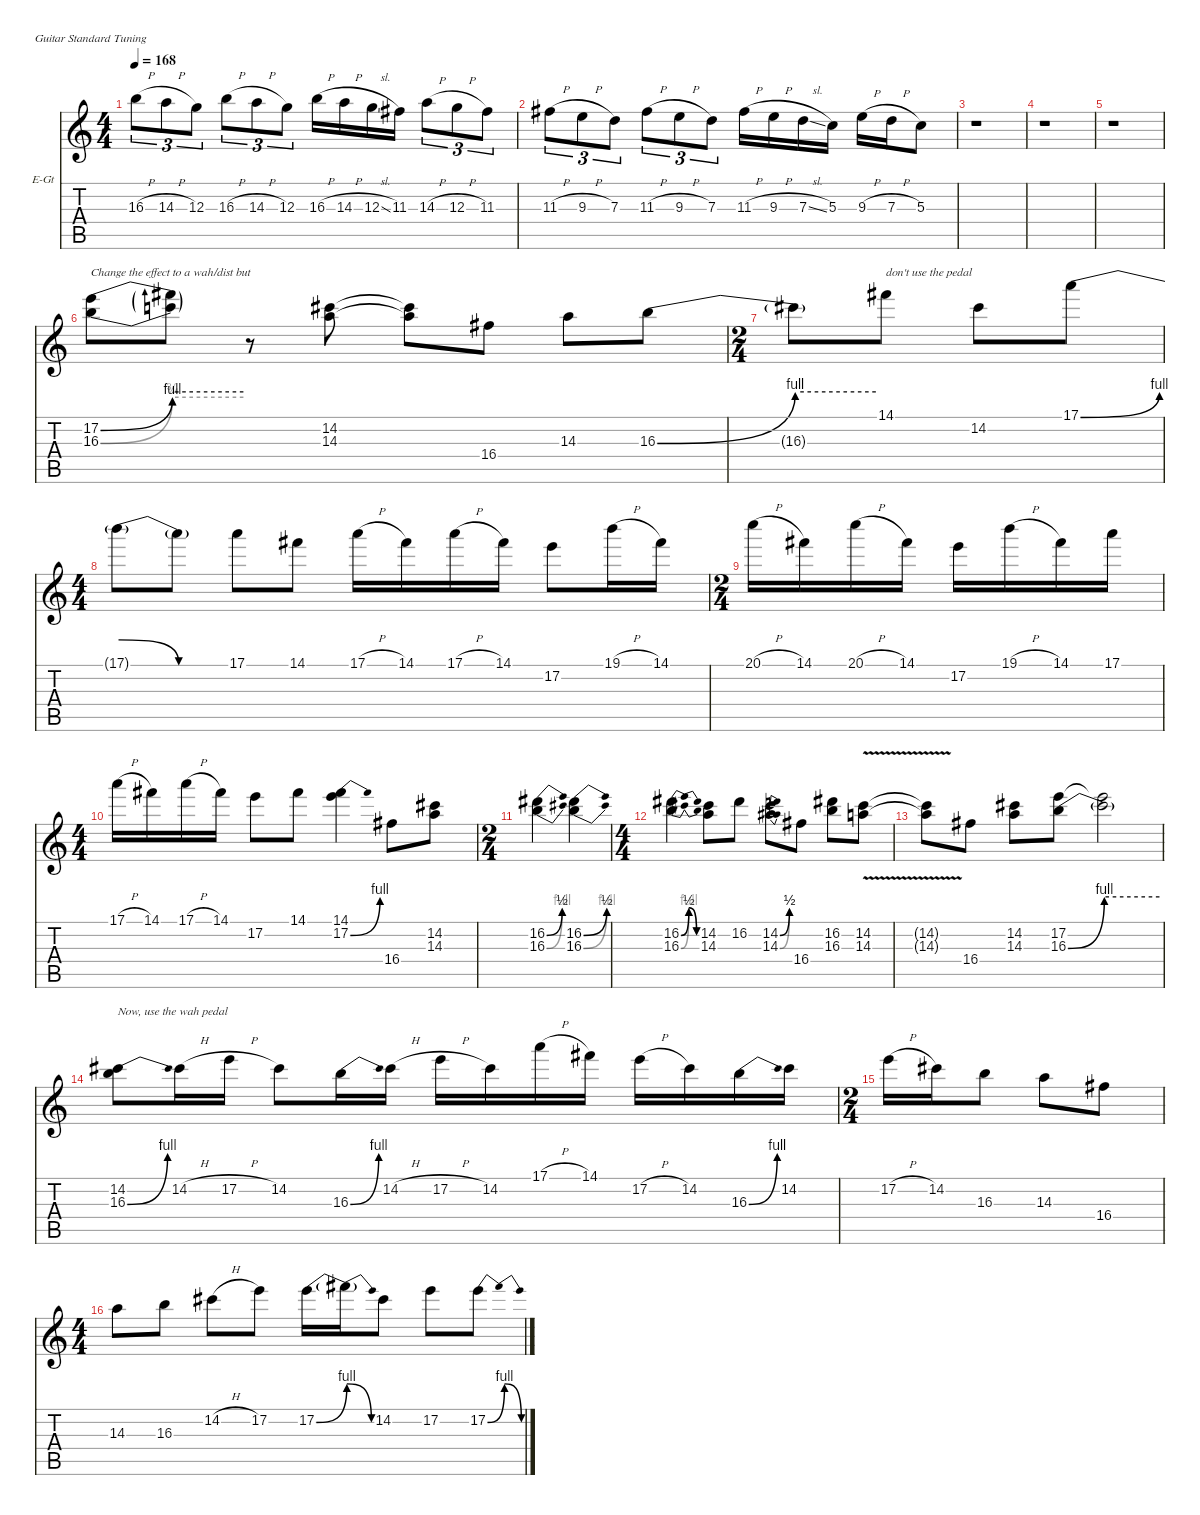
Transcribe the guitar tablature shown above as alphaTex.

\hideDynamics
\bracketExtendMode nobrackets
\firstSystemTrackNameOrientation horizontal
\otherSystemsTrackNameOrientation horizontal
\track ("Guitar V " "E-Gt") {instrument distortionguitar}
\staff {score tabs}
\tuning (E4 B3 G3 D3 A2 E2)
\ts (4 4)
\tempo 168
\clef g2
\ks c
16.3{h}.8{tu (3 2) dy f} 14.3{h}.8{tu (3 2)} 12.3.8{tu (3 2)} 16.3{h}.8{tu (3 2)} 14.3{h}.8{tu (3 2)} 12.3.8{tu (3 2)} 16.3{h}.16 14.3{h}.16 12.3{sl}.16 11.3{acc #}.16 14.3{h}.8{tu (3 2)} 12.3{h}.8{tu (3 2)} 11.3{acc #}.8{tu (3 2)} |
11.3{h acc #}.8{tu (3 2)} 9.3{h}.8{tu (3 2)} 7.3.8{tu (3 2)} 11.3{h acc #}.8{tu (3 2)} 9.3{h}.8{tu (3 2)} 7.3.8{tu (3 2)} 11.3{h acc #}.16 9.3{h}.16 7.3{sl}.16 5.3.16 9.3{h}.16 7.3{h}.16 5.3.8 |
r.1 |
r.1 |
r.1 |
(17.2{be (bend 0 0 60 4)} 16.3{be (bend 0 0 60 3)}).8{txt "Change the effect to a wah/dist but "} (17.2{be (hold 0 4 60 4) t} 16.3{be (hold 0 3 60 3) t}).8 r.8 (14.2{acc #} 14.3).8 (14.2{t acc #} 14.3{t}).8 16.4{acc #}.8 14.3.8 16.3{be (bend 0 0 60 4)}.8 |
\ts (2 4)
16.3{be (hold 0 4 60 4) t}.8 14.1{acc #}.8{txt "don't use the pedal"} 14.2{acc #}.8 17.1{be (bend 0 0 60 4)}.8 |
\ts (4 4)
17.1{be (release 0 4 60 0) t}.8 17.1{be (hold 0 0 60 0) t}.8 17.1.8 14.1{acc #}.8 17.1{h}.16 14.1{acc #}.16 17.1{h}.16 14.1{acc #}.16 17.2.8 19.1{h}.16 14.1{acc #}.16 |
\ts (2 4)
20.1{h}.16 14.1{acc #}.16 20.1{h}.16 14.1{acc #}.16 17.2.16 19.1{h}.16 14.1{acc #}.16 17.1.16 |
\ts (4 4)
17.1{h}.16 14.1{acc #}.16 17.1{h}.16 14.1{acc #}.16 17.2.8 14.1{acc #}.8 (14.1{acc #} 17.2{be (bend 0 0 60 4)}).4 16.4{acc #}.8 (14.2{acc #} 14.3).8 |
\ts (2 4)
(16.2{be (bend 0 0 60 2) acc #} 16.3{be (bend 0 0 60 4)}).4 (16.2{be (bend 0 0 60 2) acc #} 16.3{be (bend 0 0 60 4)}).4 |
\ts (4 4)
(16.2{be (bendrelease 0 0 30 2 30 2 60 0) acc #} 16.3{be (bendrelease 0 0 30 4 30 4 60 0)}).4 (14.2{acc #} 14.3).8 16.2{acc #}.8 (14.2{be (bend 0 0 60 2) acc #} 14.3{be (bend 0 0 60 2)}).8 16.4{acc #}.8 (16.2{acc #} 16.3).8 (14.2{v acc #} 14.3{v}).8 |
(14.2{v t acc #} 14.3{v t}).8 16.4{acc #}.8 (14.2{acc #} 14.3).8 (17.2 16.3{be (bend 0 0 60 4)}).8 (17.2{t} 16.3{be (hold 0 4 60 4) t}).2 |
(14.2{acc #} 16.3{be (bend 0 0 60 4)}).8{txt "Now, use the wah pedal"} 14.2{h acc #}.16 17.2{h}.16 14.2{acc #}.8 16.3{be (bend 0 0 60 4)}.16 14.2{h acc #}.16 17.2{h}.16 14.2{acc #}.16 17.1{h}.16 14.1{acc #}.16 17.2{h}.16 14.2{acc #}.16 16.3{be (bend 0 0 60 4)}.16 14.2{acc #}.16 |
\ts (2 4)
17.2{h}.16 14.2{acc #}.16 16.3.8 14.3.8 16.4{acc #}.8 |
\ts (4 4)
14.3.8 16.3.8 14.2{h acc #}.8 17.2.8 17.2{be (bend 0 0 60 4)}.16 17.2{be (release 0 4 60 0) t}.16 14.2{acc #}.8 17.2.8 17.2{be (bendrelease 0 0 30 4 30 4 60 0)}.8
